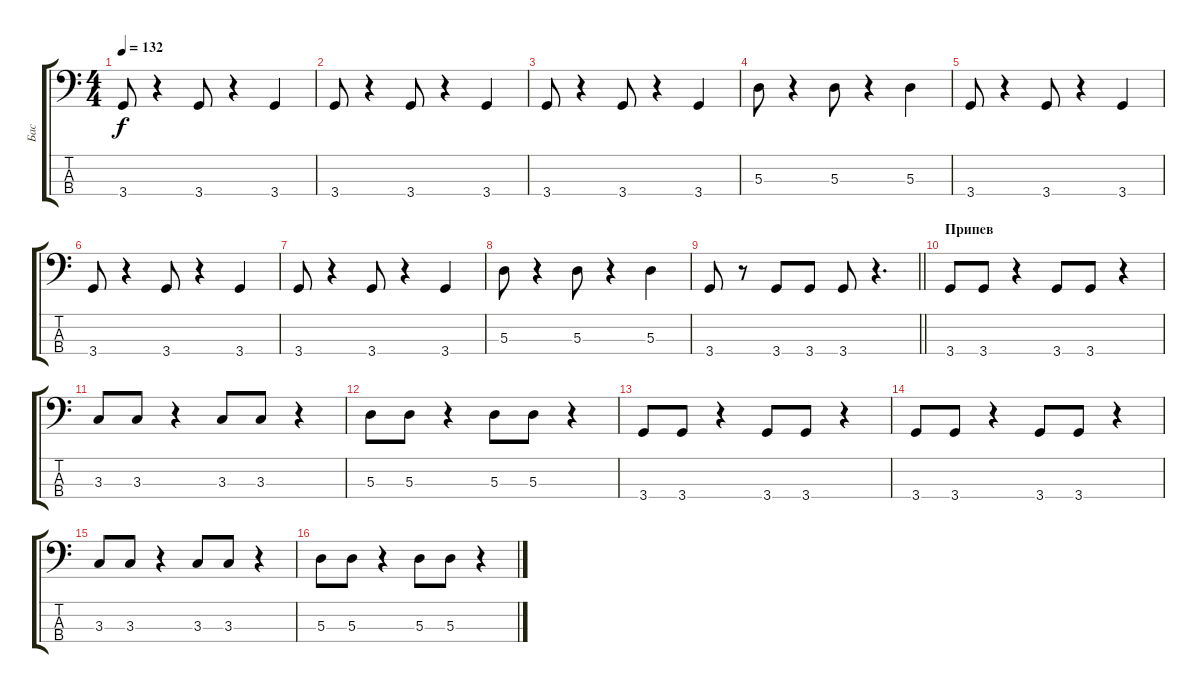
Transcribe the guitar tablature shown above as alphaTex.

\track ("Бас" "Бас") {instrument electricbassfinger}
\staff {score tabs}
\tuning (G2 D2 A1 E1) {hide}
\ts (4 4)
\tempo 132
\clef f4
\ks c
3.4.8{dy f} r.4 3.4.8 r.4 3.4.4 |
3.4.8 r.4 3.4.8 r.4 3.4.4 |
3.4.8 r.4 3.4.8 r.4 3.4.4 |
5.3.8 r.4 5.3.8 r.4 5.3.4 |
3.4.8 r.4 3.4.8 r.4 3.4.4 |
3.4.8 r.4 3.4.8 r.4 3.4.4 |
3.4.8 r.4 3.4.8 r.4 3.4.4 |
5.3.8 r.4 5.3.8 r.4 5.3.4 |
\barLineRight lightlight
3.4.8 r.8 3.4.8 3.4.8 3.4.8 r.4{d} |
\section ("" "Припев")
3.4.8 3.4.8 r.4 3.4.8 3.4.8 r.4 |
3.3.8 3.3.8 r.4 3.3.8 3.3.8 r.4 |
5.3.8 5.3.8 r.4 5.3.8 5.3.8 r.4 |
3.4.8 3.4.8 r.4 3.4.8 3.4.8 r.4 |
3.4.8 3.4.8 r.4 3.4.8 3.4.8 r.4 |
3.3.8 3.3.8 r.4 3.3.8 3.3.8 r.4 |
5.3.8 5.3.8 r.4 5.3.8 5.3.8 r.4
